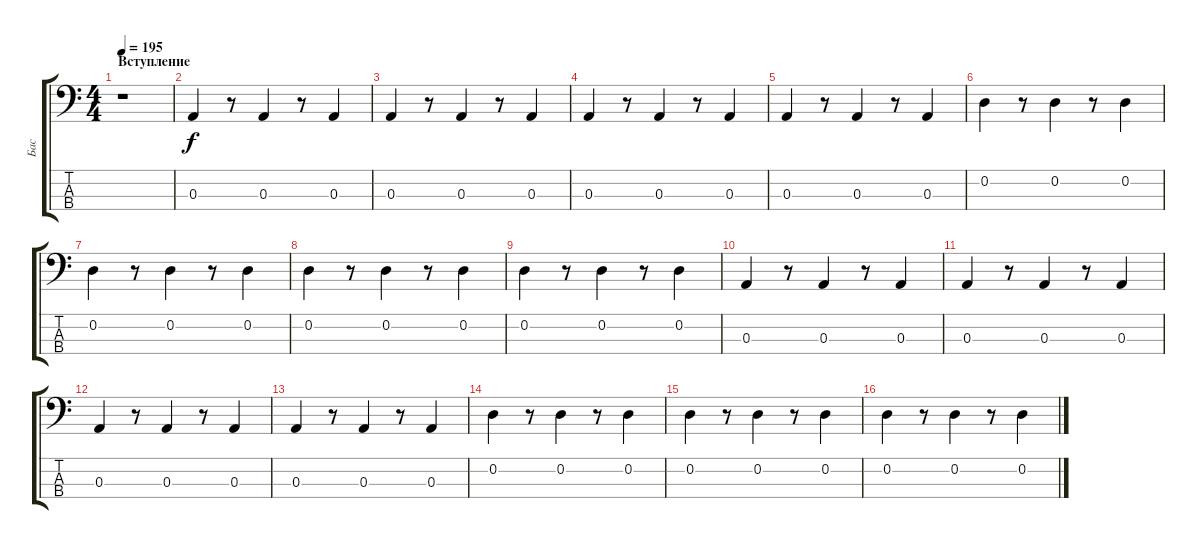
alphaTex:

\track ("Бас" "Бас") {instrument electricbassfinger}
\staff {score tabs}
\tuning (G2 D2 A1 E1) {hide}
\ts (4 4)
\section ("" "Вступление")
\tempo 195
\clef f4
\ks c
r.1{dy f instrument electricbassfinger} |
0.3.4 r.8 0.3.4 r.8 0.3.4 |
0.3.4 r.8 0.3.4 r.8 0.3.4 |
0.3.4 r.8 0.3.4 r.8 0.3.4 |
0.3.4 r.8 0.3.4 r.8 0.3.4 |
0.2.4 r.8 0.2.4 r.8 0.2.4 |
0.2.4 r.8 0.2.4 r.8 0.2.4 |
0.2.4 r.8 0.2.4 r.8 0.2.4 |
0.2.4 r.8 0.2.4 r.8 0.2.4 |
0.3.4 r.8 0.3.4 r.8 0.3.4 |
0.3.4 r.8 0.3.4 r.8 0.3.4 |
0.3.4 r.8 0.3.4 r.8 0.3.4 |
0.3.4 r.8 0.3.4 r.8 0.3.4 |
0.2.4 r.8 0.2.4 r.8 0.2.4 |
0.2.4 r.8 0.2.4 r.8 0.2.4 |
0.2.4 r.8 0.2.4 r.8 0.2.4
